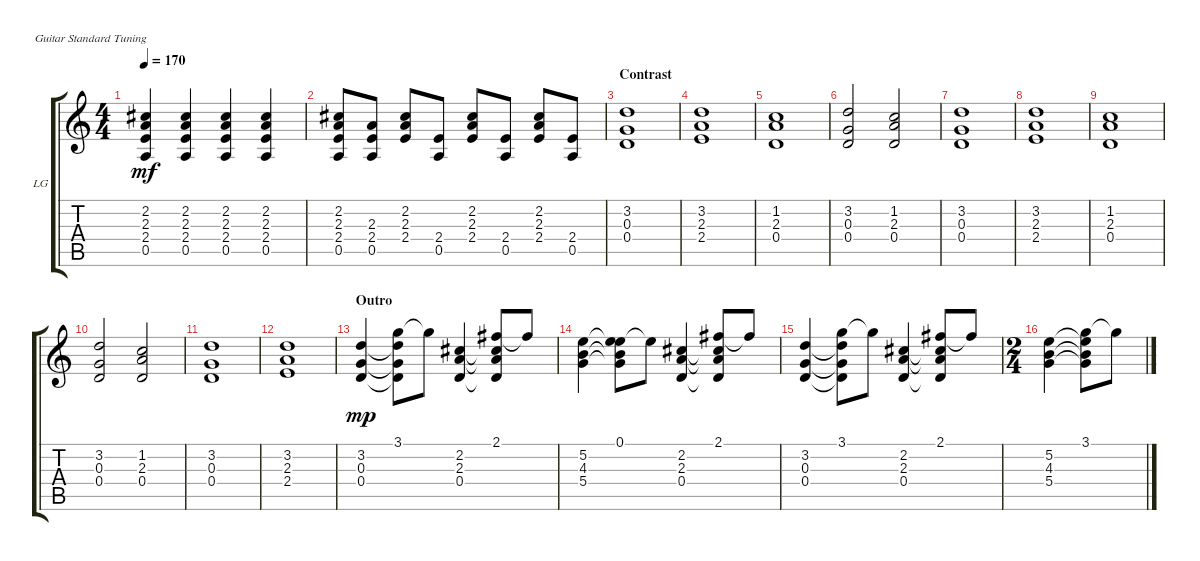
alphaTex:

\defaultSystemsLayout 4
\bracketExtendMode groupsimilarinstruments
\firstSystemTrackNameOrientation horizontal
\otherSystemsTrackNameOrientation horizontal
\track ("Lead Guitar" "LG") {instrument overdrivenguitar}
\staff {score tabs}
\tuning (E4 B3 G3 D3 A2 E2)
\ts (4 4)
\tempo 170
\clef g2
\ks c
(2.2 2.3 2.4 0.5).4{dy mf} (0.5 2.2 2.3 2.4).4 (0.5 2.2 2.3 2.4).4 (0.5 2.4 2.3 2.2).4 |
(2.4 0.5 2.3 2.2).8 (2.3 2.4 0.5).8 (2.4 2.3 2.2).8 (2.4 0.5).8 (2.3 2.4 2.2).8 (2.4 0.5).8 (2.3 2.4 2.2).8 (2.4 0.5).8 |
\section ("" "Contrast")
(3.2 0.3 0.4).1 |
(3.2 2.3 2.4).1 |
(0.4 2.3 1.2).1 |
(3.2 0.3 0.4).2 (1.2 2.3 0.4).2 |
(3.2 0.3 0.4).1 |
(3.2 2.3 2.4).1 |
(0.4 2.3 1.2).1 |
(3.2 0.3 0.4).2 (1.2 2.3 0.4).2 |
(3.2 0.3 0.4).1 |
(3.2 2.3 2.4).1 |
\section ("" "Outro")
(0.4 0.3 3.2).4{dy mp} (3.1 3.2{t} 0.3{t} 0.4{t}).8 3.1{t}.8 (2.2 2.3 0.4).4 (2.1 2.2{t} 2.3{t} 0.4{t}).8 2.1{t}.8 |
(4.3 5.4 5.2).4 (0.1 5.2{t} 4.3{t} 5.4{t}).8 0.1{t}.8 (2.2 2.3 0.4).4 (2.1 2.2{t} 2.3{t} 0.4{t}).8 2.1{t}.8 |
(0.4 0.3 3.2).4 (3.1 3.2{t} 0.3{t} 0.4{t}).8 3.1{t}.8 (2.2 2.3 0.4).4 (2.1 2.2{t} 2.3{t} 0.4{t}).8 2.1{t}.8 |
\ts (2 4)
(5.2 4.3 5.4).4 (3.1 5.2{t} 4.3{t} 5.4{t}).8 3.1{t}.8
